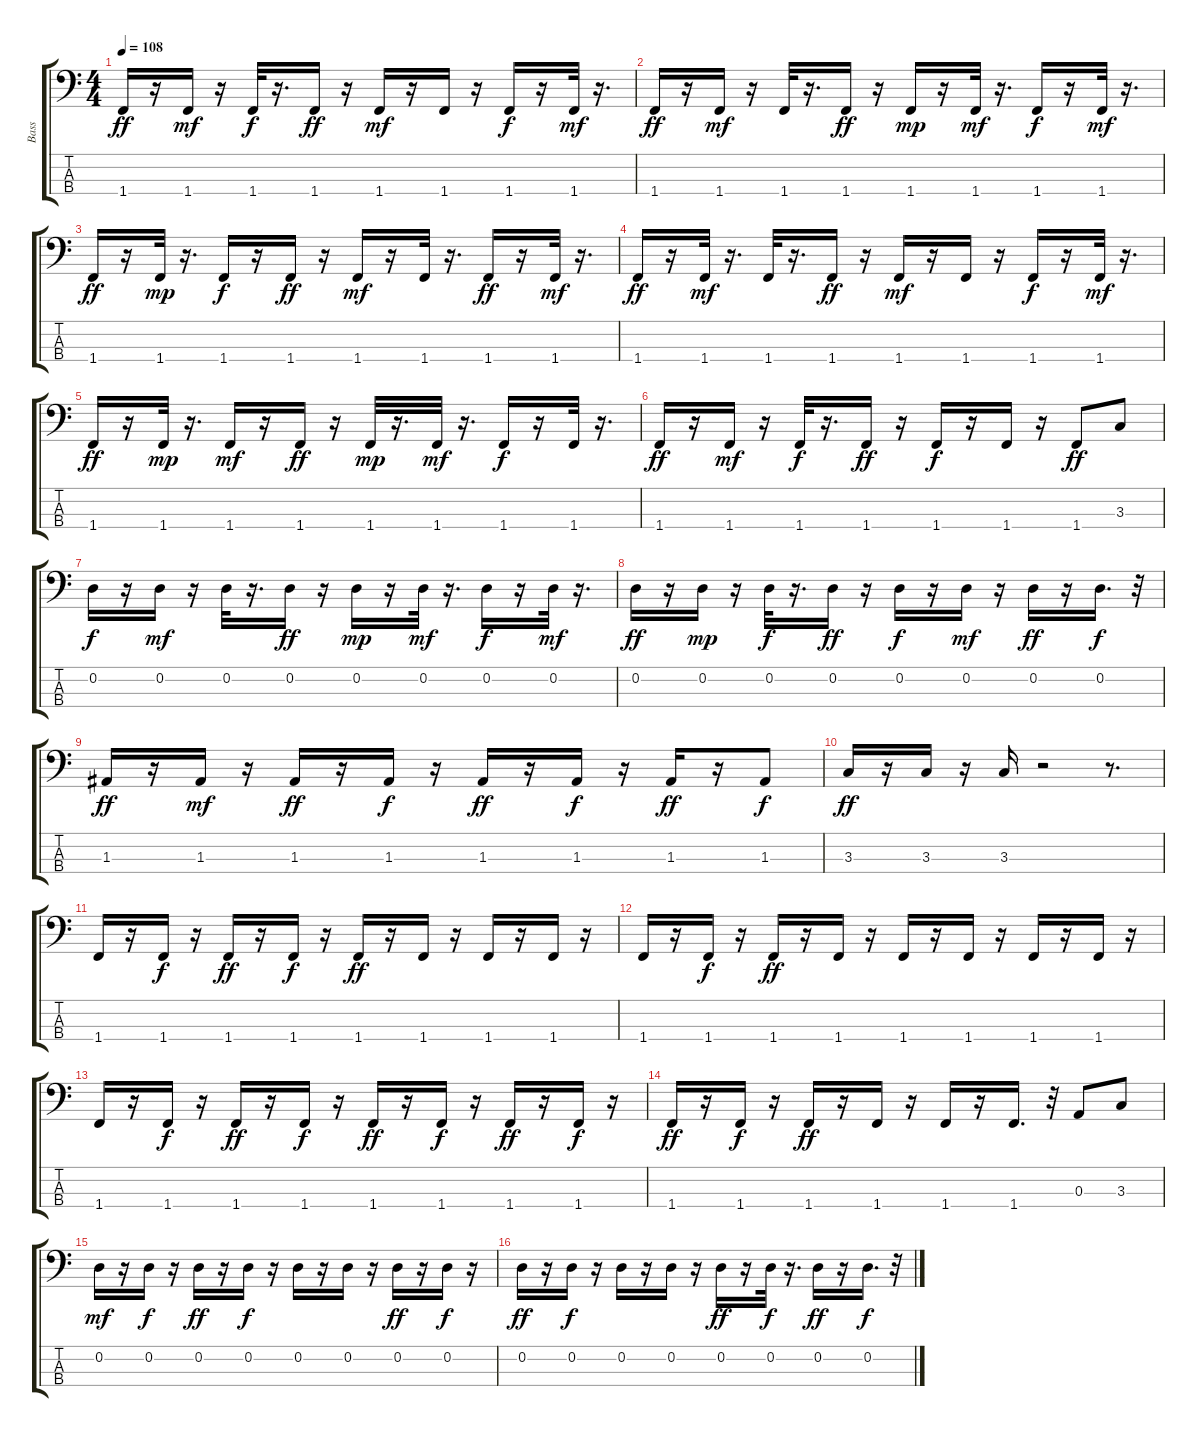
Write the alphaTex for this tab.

\track ("Bass" "Bass") {instrument electricbasspick}
\staff {score tabs}
\tuning (G2 D2 A1 E1) {hide}
\ts (4 4)
\tempo 108
\clef f4
\ks c
1.4.16{dy ff} r.16 1.4.16{dy mf} r.16 1.4.32{dy f} r.16{d} 1.4.16{dy ff} r.16 1.4.16{dy mf} r.16 1.4.16 r.16 1.4.16{dy f} r.16 1.4.32{dy mf} r.16{d} |
1.4.16{dy ff} r.16 1.4.16{dy mf} r.16 1.4.32 r.16{d} 1.4.16{dy ff} r.16 1.4.16{dy mp} r.16 1.4.32{dy mf} r.16{d} 1.4.16{dy f} r.16 1.4.32{dy mf} r.16{d} |
1.4.16{dy ff} r.16 1.4.32{dy mp} r.16{d} 1.4.16{dy f} r.16 1.4.16{dy ff} r.16 1.4.16{dy mf} r.16 1.4.32 r.16{d} 1.4.16{dy ff} r.16 1.4.32{dy mf} r.16{d} |
1.4.16{dy ff} r.16 1.4.32{dy mf} r.16{d} 1.4.32 r.16{d} 1.4.16{dy ff} r.16 1.4.16{dy mf} r.16 1.4.16 r.16 1.4.16{dy f} r.16 1.4.32{dy mf} r.16{d} |
1.4.16{dy ff} r.16 1.4.32{dy mp} r.16{d} 1.4.16{dy mf} r.16 1.4.16{dy ff} r.16 1.4.32{dy mp} r.16{d} 1.4.32{dy mf} r.16{d} 1.4.16{dy f} r.16 1.4.32 r.16{d} |
1.4.16{dy ff} r.16 1.4.16{dy mf} r.16 1.4.32{dy f} r.16{d} 1.4.16{dy ff} r.16 1.4.16{dy f} r.16 1.4.16 r.16 1.4.8{dy ff} 3.3.8 |
0.2.16{dy f} r.16 0.2.16{dy mf} r.16 0.2.32 r.16{d} 0.2.16{dy ff} r.16 0.2.16{dy mp} r.16 0.2.32{dy mf} r.16{d} 0.2.16{dy f} r.16 0.2.32{dy mf} r.16{d} |
0.2.16{dy ff} r.16 0.2.16{dy mp} r.16 0.2.32{dy f} r.16{d} 0.2.16{dy ff} r.16 0.2.16{dy f} r.16 0.2.16{dy mf} r.16 0.2.16{dy ff} r.16 0.2.16{d dy f} r.32 |
1.3.16{dy ff} r.16 1.3.16{dy mf} r.16 1.3.16{dy ff} r.16 1.3.16{dy f} r.16 1.3.16{dy ff} r.16 1.3.16{dy f} r.16 1.3.16{dy ff} r.16 1.3.8{dy f} |
3.3.16{dy ff} r.16 3.3.16 r.16 3.3.16 r.2 r.8{d} |
1.4.16 r.16 1.4.16{dy f} r.16 1.4.16{dy ff} r.16 1.4.16{dy f} r.16 1.4.16{dy ff} r.16 1.4.16 r.16 1.4.16 r.16 1.4.16 r.16 |
1.4.16 r.16 1.4.16{dy f} r.16 1.4.16{dy ff} r.16 1.4.16 r.16 1.4.16 r.16 1.4.16 r.16 1.4.16 r.16 1.4.16 r.16 |
1.4.16 r.16 1.4.16{dy f} r.16 1.4.16{dy ff} r.16 1.4.16{dy f} r.16 1.4.16{dy ff} r.16 1.4.16{dy f} r.16 1.4.16{dy ff} r.16 1.4.16{dy f} r.16 |
1.4.16{dy ff} r.16 1.4.16{dy f} r.16 1.4.16{dy ff} r.16 1.4.16 r.16 1.4.16 r.16 1.4.16{d} r.32 0.3.8 3.3.8 |
0.2.16{dy mf} r.16 0.2.16{dy f} r.16 0.2.16{dy ff} r.16 0.2.16{dy f} r.16 0.2.16 r.16 0.2.16 r.16 0.2.16{dy ff} r.16 0.2.16{dy f} r.16 |
0.2.16{dy ff} r.16 0.2.16{dy f} r.16 0.2.16 r.16 0.2.16 r.16 0.2.16{dy ff} r.16 0.2.32{dy f} r.16{d} 0.2.16{dy ff} r.16 0.2.16{d dy f} r.32
